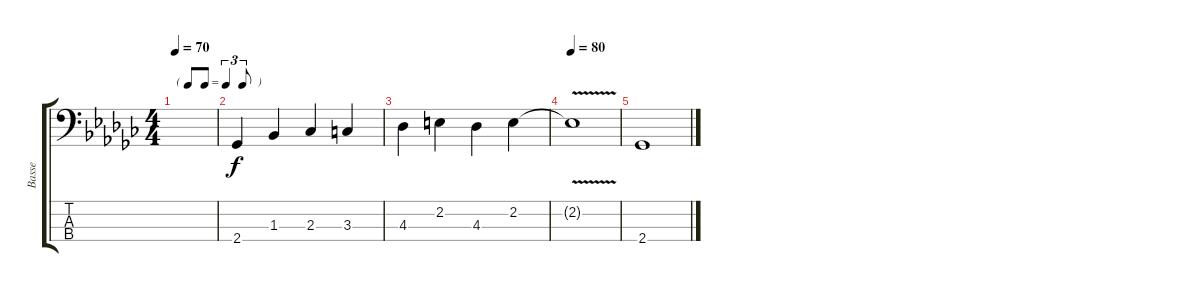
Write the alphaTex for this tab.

\track ("Basse " "Basse ") {instrument electricbassfinger}
\staff {score tabs}
\tuning (G2 D2 A1 E1) {hide}
\ts (4 4)
\tf triplet8th
\tempo 70
\clef f4
\ks gb
|
2.4.4 1.3.4 2.3.4 3.3.4 |
4.3.4 2.2.4 4.3.4 2.2.4 |
\tempo 80
2.2{v t}.1 |
2.4.1
